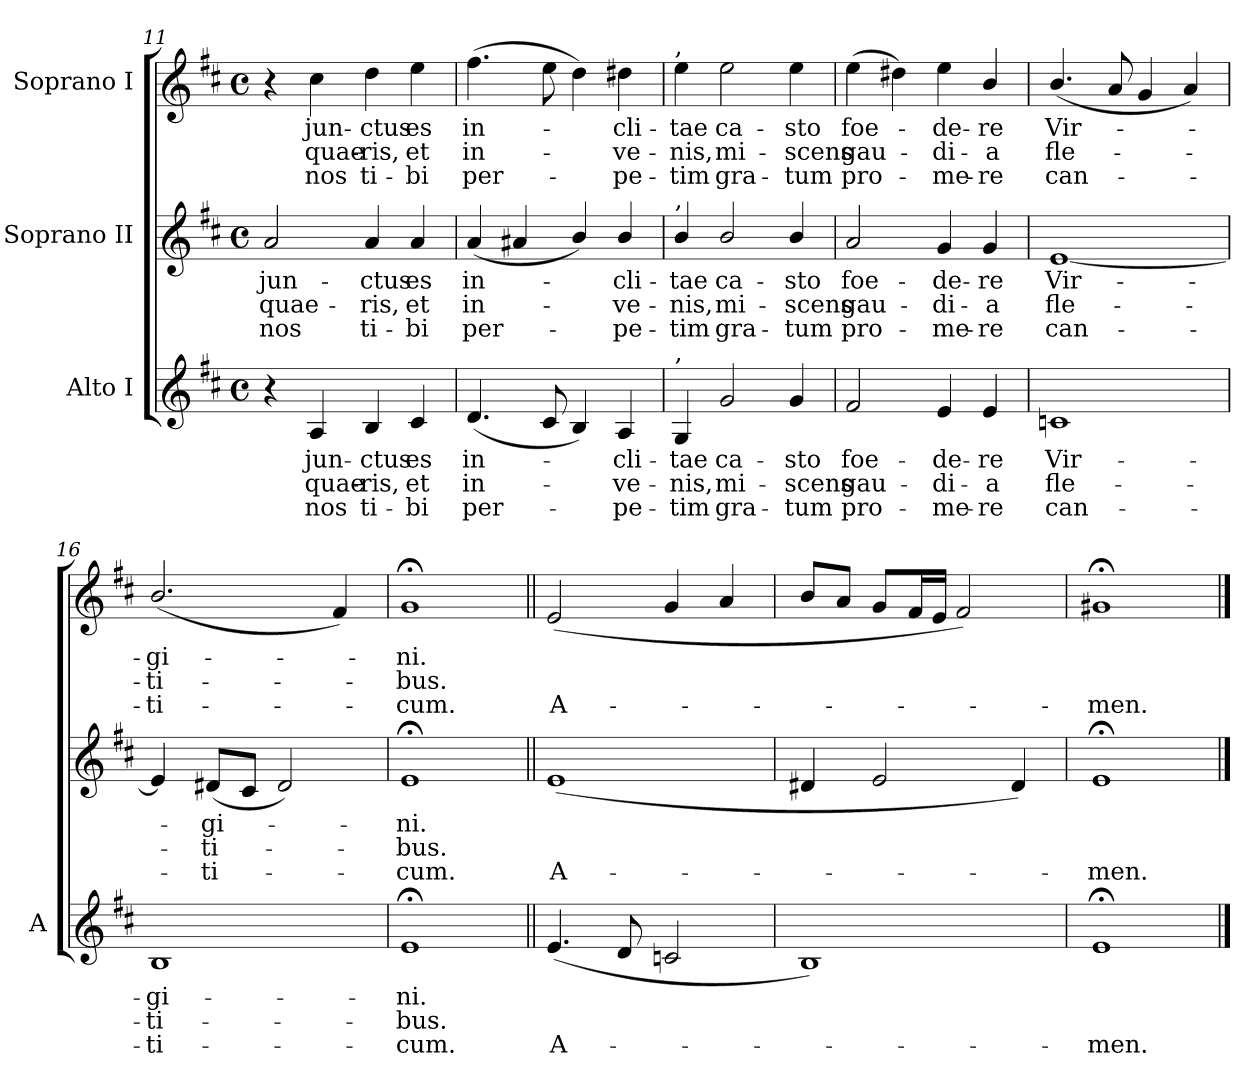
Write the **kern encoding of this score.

**kern	**text	**text	**text	**kern	**text	**text	**text	**kern	**text	**text	**text
*part3	*part3	*part3	*part3	*part2	*part2	*part2	*part2	*part1	*part1	*part1	*part1
*staff3	*staff3	*staff3	*staff3	*staff2	*staff2	*staff2	*staff2	*staff1	*staff1	*staff1	*staff1
*I"Alto I	*	*	*	*I"Soprano II	*	*	*	*I"Soprano I	*	*	*
*I'A	*	*	*	*	*	*	*	*	*	*	*
*clefG2	*	*	*	*clefG2	*	*	*	*clefG2	*	*	*
*k[f#c#]	*	*	*	*k[f#c#]	*	*	*	*k[f#c#]	*	*	*
*D:	*	*	*	*D:	*	*	*	*D:	*	*	*
*M4/4	*	*	*	*M4/4	*	*	*	*M4/4	*	*	*
*met(c)	*	*	*	*met(c)	*	*	*	*met(c)	*	*	*
=11	=11	=11	=11	=11	=11	=11	=11	=11	=11	=11	=11
!	!	!	!	!	!LO:LY:b	!LO:LY:b	!LO:LY:b	!	!	!	!
4r	.	.	.	2a	jun-	-quae-	-nos	4r	.	.	.
!	!LO:LY:b	!LO:LY:b	!LO:LY:b	!	!	!	!	!	!LO:LY:b	!LO:LY:b	!LO:LY:b
4A	jun-	-quae-	-nos	.	.	.	.	4cc#	jun-	-quae-	-nos
!	!LO:LY:b	!LO:LY:b	!LO:LY:b	!	!LO:LY:b	!LO:LY:b	!LO:LY:b	!	!LO:LY:b	!LO:LY:b	!LO:LY:b
4B	ctus	ris,	ti-	4a	ctus	ris,	ti-	4dd	ctus	ris,	ti-
!	!LO:LY:b	!LO:LY:b	!LO:LY:b	!	!LO:LY:b	!LO:LY:b	!LO:LY:b	!	!LO:LY:b	!LO:LY:b	!LO:LY:b
4c#	-es	et	bi	4a	-es	et	bi	4ee	-es	et	bi
!!LO:LB:g=z
=12	=12	=12	=12	=12	=12	=12	=12	=12	=12	=12	=12
!	!LO:LY:b	!LO:LY:b	!LO:LY:b	!	!LO:LY:b	!LO:LY:b	!LO:LY:b	!	!LO:LY:b	!LO:LY:b	!LO:LY:b
(<4.d	in-	in-	per-	(<4a	in-	in-	per-	(>4.ff#	in-	in-	per-
.	.	.	.	4a#X	.	.	.	.	.	.	.
8c#	.	.	.	.	.	.	.	8ee	.	.	.
4B)	.	.	.	4b/)	.	.	.	4dd)	.	.	.
!	!LO:LY:b	!LO:LY:b	!LO:LY:b	!	!LO:LY:b	!LO:LY:b	!LO:LY:b	!	!LO:LY:b	!LO:LY:b	!LO:LY:b
4A	cli-	-ve-	-pe-	4b/	cli-	-ve-	-pe-	4dd#X	cli-	-ve-	-pe-
=13	=13	=13	=13	=13	=13	=13	=13	=13	=13	=13	=13
!	!	!	!	!	!	!	!	!LO:TX:a:t=,	!	!	!
!	!	!	!	!LO:TX:a:t=,	!	!	!	!	!	!	!
!LO:TX:a:t=,	!	!	!	!	!	!	!	!	!	!	!
!	!LO:LY:b	!LO:LY:b	!LO:LY:b	!	!LO:LY:b	!LO:LY:b	!LO:LY:b	!	!LO:LY:b	!LO:LY:b	!LO:LY:b
4G	-tae	nis,	tim	4b/	-tae	nis,	tim	4ee	-tae	nis,	tim
!	!LO:LY:b	!LO:LY:b	!LO:LY:b	!	!LO:LY:b	!LO:LY:b	!LO:LY:b	!	!LO:LY:b	!LO:LY:b	!LO:LY:b
2g	ca-	-mi-	-gra-	2b/	ca-	-mi-	-gra-	2ee	ca-	-mi-	-gra-
!	!LO:LY:b	!LO:LY:b	!LO:LY:b	!	!LO:LY:b	!LO:LY:b	!LO:LY:b	!	!LO:LY:b	!LO:LY:b	!LO:LY:b
4g	-sto	scens	tum	4b/	-sto	scens	tum	4ee	-sto	scens	tum
=14	=14	=14	=14	=14	=14	=14	=14	=14	=14	=14	=14
!	!LO:LY:b	!LO:LY:b	!LO:LY:b	!	!LO:LY:b	!LO:LY:b	!LO:LY:b	!	!LO:LY:b	!LO:LY:b	!LO:LY:b
2f#	foe-	-gau-	-pro-	2a	foe-	-gau-	-pro-	(>4ee	foe-	gau-	pro-
.	.	.	.	.	.	.	.	4dd#X)	.	.	.
!	!LO:LY:b	!LO:LY:b	!LO:LY:b	!	!LO:LY:b	!LO:LY:b	!LO:LY:b	!	!LO:LY:b	!LO:LY:b	!LO:LY:b
4e	-de-	-di-	-me-	4g	-de-	-di-	-me-	4ee	de-	-di-	-me-
!	!LO:LY:b	!LO:LY:b	!LO:LY:b	!	!LO:LY:b	!LO:LY:b	!LO:LY:b	!	!LO:LY:b	!LO:LY:b	!LO:LY:b
4e	-re	a	re	4g	-re	a	re	4b/	-re	a	re
=15	=15	=15	=15	=15	=15	=15	=15	=15	=15	=15	=15
!	!LO:LY:b	!LO:LY:b	!LO:LY:b	!	!LO:LY:b	!LO:LY:b	!LO:LY:b	!	!LO:LY:b	!LO:LY:b	!LO:LY:b
1cn	Vir-	-fle-	-can-	[1e	Vir-	fle-	can-	(<4.b/	Vir-	fle-	can-
.	.	.	.	.	.	.	.	8a	.	.	.
.	.	.	.	.	.	.	.	4g	.	.	.
.	.	.	.	.	.	.	.	4a)	.	.	.
=16	=16	=16	=16	=16	=16	=16	=16	=16	=16	=16	=16
!	!LO:LY:b	!LO:LY:b	!LO:LY:b	!	!	!	!	!	!LO:LY:b	!LO:LY:b	!LO:LY:b
1B	-gi-	-ti-	-ti-	4e]	.	.	.	(<2.b/	gi-	ti-	ti-
!	!	!	!	!	!LO:LY:b	!LO:LY:b	!LO:LY:b	!	!	!	!
.	.	.	.	(<8d#XL	gi-	ti-	ti-	.	.	.	.
.	.	.	.	8c#J	.	.	.	.	.	.	.
.	.	.	.	2d#)	.	.	.	.	.	.	.
.	.	.	.	.	.	.	.	4f#)	.	.	.
=17	=17	=17	=17	=17	=17	=17	=17	=17	=17	=17	=17
!	!LO:LY:b	!LO:LY:b	!LO:LY:b	!	!LO:LY:b	!LO:LY:b	!LO:LY:b	!	!LO:LY:b	!LO:LY:b	!LO:LY:b
1e;<	-ni.	bus.	cum.	1e;<	ni.	bus.	cum.	1g;<	ni.	bus.	cum.
=18||	=18||	=18||	=18||	=18||	=18||	=18||	=18||	=18||	=18||	=18||	=18||
!	!	!	!LO:LY:b	!	!	!	!LO:LY:b	!	!	!	!LO:LY:b
(<4.e	.	.	A-	(<1e	.	.	A-	(<2e	.	.	A-
8d	.	.	.	.	.	.	.	.	.	.	.
2cn	.	.	.	.	.	.	.	4g	.	.	.
.	.	.	.	.	.	.	.	4a	.	.	.
=19	=19	=19	=19	=19	=19	=19	=19	=19	=19	=19	=19
1B)	.	.	.	4d#X	.	.	.	8bL	.	.	.
.	.	.	.	.	.	.	.	8aJ	.	.	.
.	.	.	.	2e	.	.	.	8gL	.	.	.
.	.	.	.	.	.	.	.	16f#L	.	.	.
.	.	.	.	.	.	.	.	16eJJ	.	.	.
.	.	.	.	.	.	.	.	2f#)	.	.	.
.	.	.	.	4d#)	.	.	.	.	.	.	.
=20	=20	=20	=20	=20	=20	=20	=20	=20	=20	=20	=20
!	!	!	!LO:LY:b	!	!	!	!LO:LY:b	!	!	!	!LO:LY:b
1e;<	.	.	men.	1e;<	.	.	men.	1g#X;<	.	.	men.
==	==	==	==	==	==	==	==	==	==	==	==
*-	*-	*-	*-	*-	*-	*-	*-	*-	*-	*-	*-
